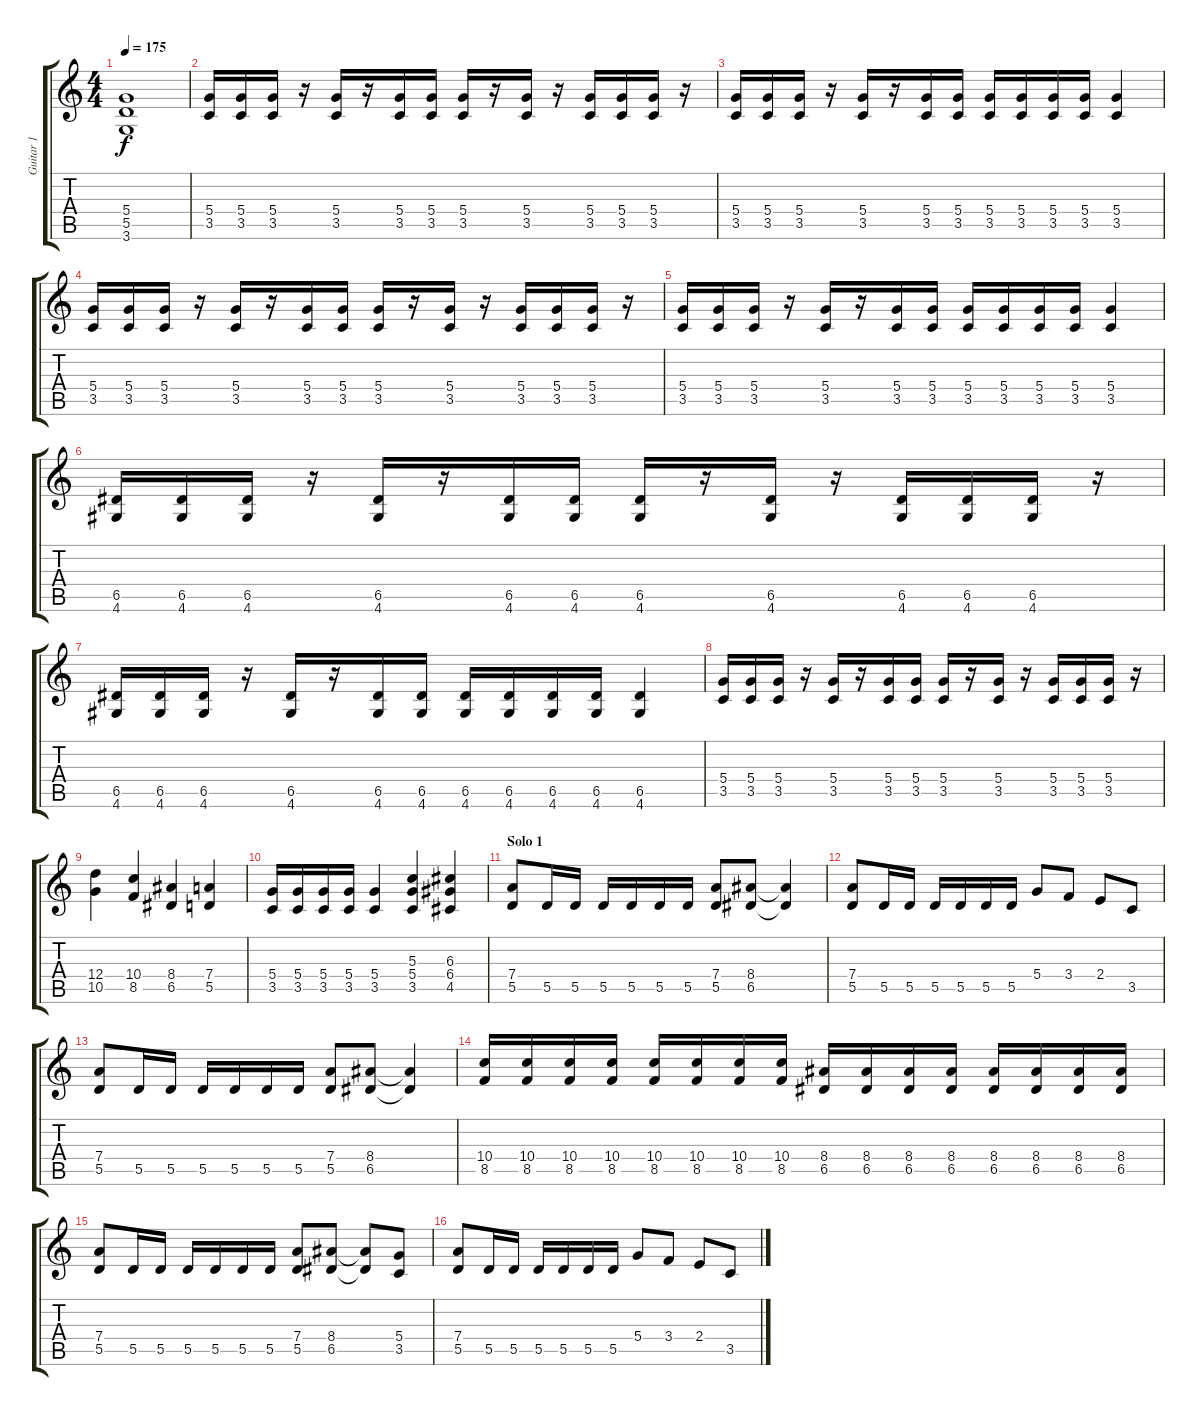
\track ("Guitar 1" "Guitar 1") {instrument distortionguitar}
\staff {score tabs}
\tuning (E4 B3 G3 D3 A2 E2) {hide}
\ts (4 4)
\tempo 175
\clef g2
\ks c
(5.4 5.5 3.6).1{dy f} |
(5.4 3.5).16 (5.4 3.5).16 (5.4 3.5).16 r.16 (5.4 3.5).16 r.16 (5.4 3.5).16 (5.4 3.5).16 (5.4 3.5).16 r.16 (5.4 3.5).16 r.16 (5.4 3.5).16 (5.4 3.5).16 (5.4 3.5).16 r.16 |
(5.4 3.5).16 (5.4 3.5).16 (5.4 3.5).16 r.16 (5.4 3.5).16 r.16 (5.4 3.5).16 (5.4 3.5).16 (5.4 3.5).16 (5.4 3.5).16 (5.4 3.5).16 (5.4 3.5).16 (5.4 3.5).4 |
(5.4 3.5).16 (5.4 3.5).16 (5.4 3.5).16 r.16 (5.4 3.5).16 r.16 (5.4 3.5).16 (5.4 3.5).16 (5.4 3.5).16 r.16 (5.4 3.5).16 r.16 (5.4 3.5).16 (5.4 3.5).16 (5.4 3.5).16 r.16 |
(5.4 3.5).16 (5.4 3.5).16 (5.4 3.5).16 r.16 (5.4 3.5).16 r.16 (5.4 3.5).16 (5.4 3.5).16 (5.4 3.5).16 (5.4 3.5).16 (5.4 3.5).16 (5.4 3.5).16 (5.4 3.5).4 |
(6.5 4.6).16 (6.5 4.6).16 (6.5 4.6).16 r.16 (6.5 4.6).16 r.16 (6.5 4.6).16 (6.5 4.6).16 (6.5 4.6).16 r.16 (6.5 4.6).16 r.16 (6.5 4.6).16 (6.5 4.6).16 (6.5 4.6).16 r.16 |
(6.5 4.6).16 (6.5 4.6).16 (6.5 4.6).16 r.16 (6.5 4.6).16 r.16 (6.5 4.6).16 (6.5 4.6).16 (6.5 4.6).16 (6.5 4.6).16 (6.5 4.6).16 (6.5 4.6).16 (6.5 4.6).4 |
(5.4 3.5).16 (5.4 3.5).16 (5.4 3.5).16 r.16 (5.4 3.5).16 r.16 (5.4 3.5).16 (5.4 3.5).16 (5.4 3.5).16 r.16 (5.4 3.5).16 r.16 (5.4 3.5).16 (5.4 3.5).16 (5.4 3.5).16 r.16 |
(12.4 10.5).4 (10.4 8.5).4 (8.4 6.5).4 (7.4 5.5).4 |
(5.4 3.5).16 (5.4 3.5).16 (5.4 3.5).16 (5.4 3.5).16 (5.4 3.5).4 (5.3 5.4 3.5).4 (6.3 6.4 4.5).4 |
\section ("" "Solo 1")
(7.4 5.5).8 5.5.16 5.5.16 5.5.16 5.5.16 5.5.16 5.5.16 (7.4 5.5).8 (8.4 6.5).8 (8.4{t} 6.5{t}).4 |
(7.4 5.5).8 5.5.16 5.5.16 5.5.16 5.5.16 5.5.16 5.5.16 5.4.8 3.4.8 2.4.8 3.5.8 |
(7.4 5.5).8 5.5.16 5.5.16 5.5.16 5.5.16 5.5.16 5.5.16 (7.4 5.5).8 (8.4 6.5).8 (8.4{t} 6.5{t}).4 |
(10.4 8.5).16 (10.4 8.5).16 (10.4 8.5).16 (10.4 8.5).16 (10.4 8.5).16 (10.4 8.5).16 (10.4 8.5).16 (10.4 8.5).16 (8.4 6.5).16 (8.4 6.5).16 (8.4 6.5).16 (8.4 6.5).16 (8.4 6.5).16 (8.4 6.5).16 (8.4 6.5).16 (8.4 6.5).16 |
(7.4 5.5).8 5.5.16 5.5.16 5.5.16 5.5.16 5.5.16 5.5.16 (7.4 5.5).8 (8.4 6.5).8 (8.4{t} 6.5{t}).8 (5.4 3.5).8 |
(7.4 5.5).8 5.5.16 5.5.16 5.5.16 5.5.16 5.5.16 5.5.16 5.4.8 3.4.8 2.4.8 3.5.8
